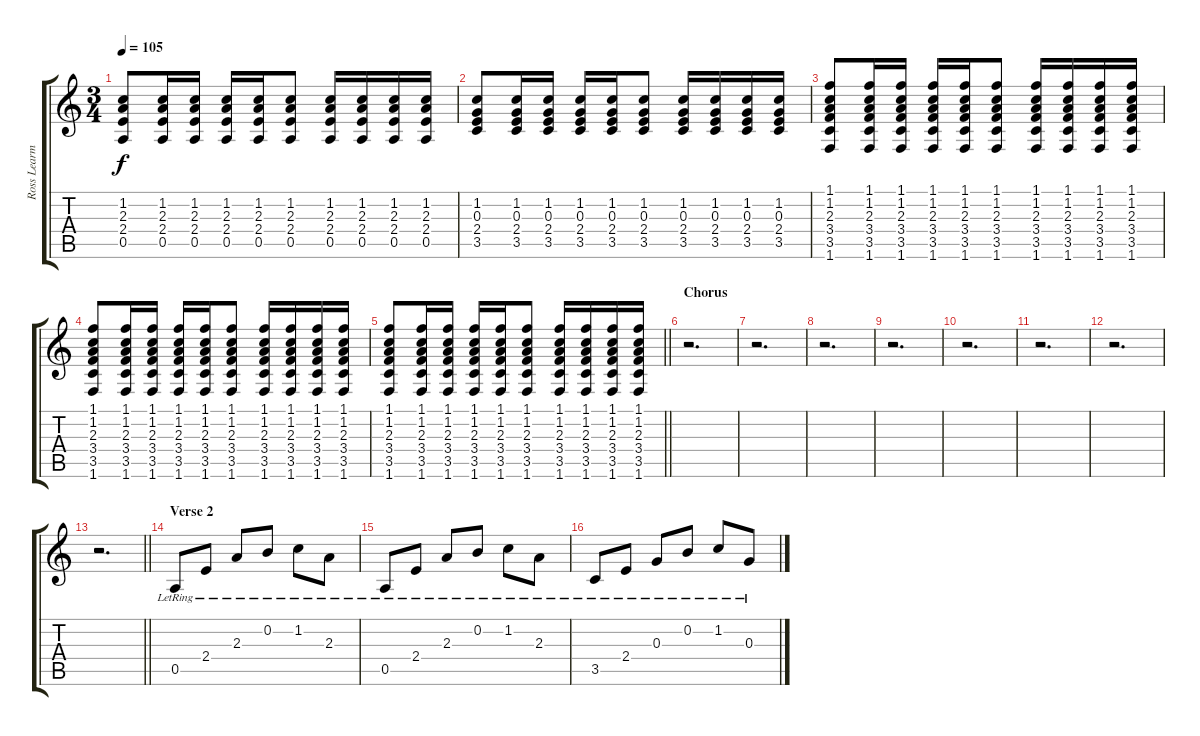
\track ("Ross Learmonth (Rhythm Guitar)" "Ross Learm") {instrument acousticguitarsteel}
\staff {score tabs}
\tuning (E4 B3 G3 D3 A2 E2) {hide}
\ts (3 4)
\tempo 105
\clef g2
\ks c
(1.2 2.3 2.4 0.5).8{dy f} (1.2 2.3 2.4 0.5).16 (1.2 2.3 2.4 0.5).16 (1.2 2.3 2.4 0.5).16 (1.2 2.3 2.4 0.5).16 (1.2 2.3 2.4 0.5).8 (1.2 2.3 2.4 0.5).16 (1.2 2.3 2.4 0.5).16 (1.2 2.3 2.4 0.5).16 (1.2 2.3 2.4 0.5).16 |
(1.2 0.3 2.4 3.5).8 (1.2 0.3 2.4 3.5).16 (1.2 0.3 2.4 3.5).16 (1.2 0.3 2.4 3.5).16 (1.2 0.3 2.4 3.5).16 (1.2 0.3 2.4 3.5).8 (1.2 0.3 2.4 3.5).16 (1.2 0.3 2.4 3.5).16 (1.2 0.3 2.4 3.5).16 (1.2 0.3 2.4 3.5).16 |
(1.1 1.2 2.3 3.4 3.5 1.6).8 (1.1 1.2 2.3 3.4 3.5 1.6).16 (1.1 1.2 2.3 3.4 3.5 1.6).16 (1.1 1.2 2.3 3.4 3.5 1.6).16 (1.1 1.2 2.3 3.4 3.5 1.6).16 (1.1 1.2 2.3 3.4 3.5 1.6).8 (1.1 1.2 2.3 3.4 3.5 1.6).16 (1.1 1.2 2.3 3.4 3.5 1.6).16 (1.1 1.2 2.3 3.4 3.5 1.6).16 (1.1 1.2 2.3 3.4 3.5 1.6).16 |
(1.1 1.2 2.3 3.4 3.5 1.6).8 (1.1 1.2 2.3 3.4 3.5 1.6).16 (1.1 1.2 2.3 3.4 3.5 1.6).16 (1.1 1.2 2.3 3.4 3.5 1.6).16 (1.1 1.2 2.3 3.4 3.5 1.6).16 (1.1 1.2 2.3 3.4 3.5 1.6).8 (1.1 1.2 2.3 3.4 3.5 1.6).16 (1.1 1.2 2.3 3.4 3.5 1.6).16 (1.1 1.2 2.3 3.4 3.5 1.6).16 (1.1 1.2 2.3 3.4 3.5 1.6).16 |
\barLineRight lightlight
(1.1 1.2 2.3 3.4 3.5 1.6).8 (1.1 1.2 2.3 3.4 3.5 1.6).16 (1.1 1.2 2.3 3.4 3.5 1.6).16 (1.1 1.2 2.3 3.4 3.5 1.6).16 (1.1 1.2 2.3 3.4 3.5 1.6).16 (1.1 1.2 2.3 3.4 3.5 1.6).8 (1.1 1.2 2.3 3.4 3.5 1.6).16 (1.1 1.2 2.3 3.4 3.5 1.6).16 (1.1 1.2 2.3 3.4 3.5 1.6).16 (1.1 1.2 2.3 3.4 3.5 1.6).16 |
\section ("" "Chorus")
r.2{d} |
r.2{d} |
r.2{d} |
r.2{d} |
r.2{d} |
r.2{d} |
r.2{d} |
\barLineRight lightlight
r.2{d} |
\section ("" "Verse 2")
0.5{lr}.8 2.4{lr}.8 2.3{lr}.8 0.2{lr}.8 1.2{lr}.8 2.3{lr}.8 |
0.5{lr}.8 2.4{lr}.8 2.3{lr}.8 0.2{lr}.8 1.2{lr}.8 2.3{lr}.8 |
3.5{lr}.8 2.4{lr}.8 0.3{lr}.8 0.2{lr}.8 1.2{lr}.8 0.3{lr}.8
